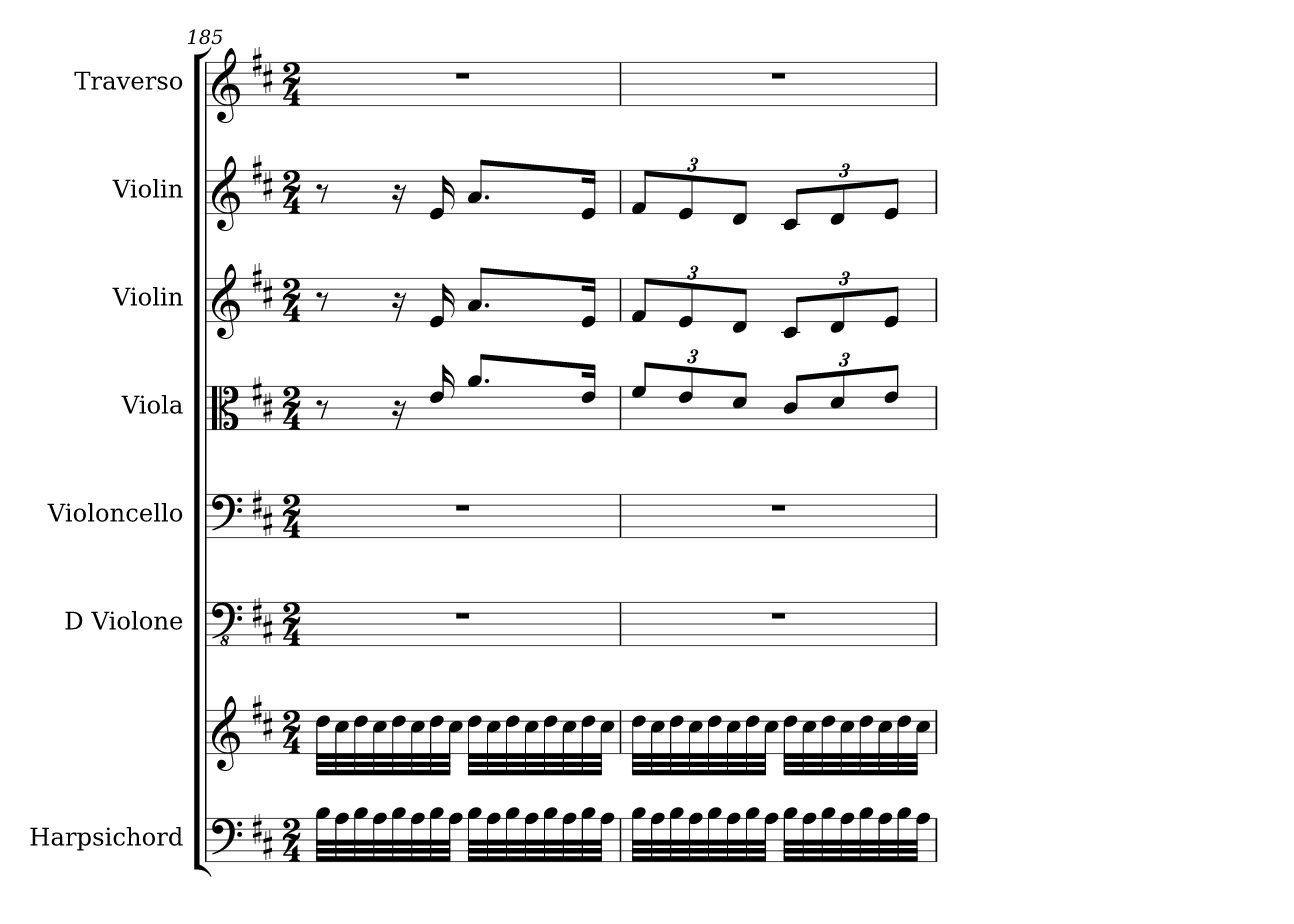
**kern	**kern	**kern	**kern	**kern	**kern	**kern	**kern
*part7	*part7	*part6	*part5	*part4	*part3	*part2	*part1
*staff8	*staff7	*staff6	*staff5	*staff4	*staff3	*staff2	*staff1
*I"Harpsichord	*	*I"D Violone	*I"Violoncello	*I"Viola	*I"Violin	*I"Violin	*I"Traverso
*I'Hch.	*	*I'D Vne.	*I'Vc.	*I'Vla.	*I'Vln.	*I'Vln.	*I'Trv.
!!LO:PB:g=z
*clefF4	*clefG2	*clefFv4	*clefF4	*clefC3	*clefG2	*clefG2	*clefG2
*	*	*ITrd7c12	*	*	*	*	*
*k[f#c#]	*k[f#c#]	*k[f#c#]	*k[f#c#]	*k[f#c#]	*k[f#c#]	*k[f#c#]	*k[f#c#]
*M2/4	*M2/4	*M2/4	*M2/4	*M2/4	*M2/4	*M2/4	*M2/4
=185	=185	=185	=185	=185	=185	=185	=185
32B\LLL	32dd\LLL	2r	2r	8r	8r	8r	2r
32A\	32cc#\	.	.	.	.	.	.
32B\	32dd\	.	.	.	.	.	.
32A\	32cc#\	.	.	.	.	.	.
32B\	32dd\	.	.	16r	16r	16r	.
32A\	32cc#\	.	.	.	.	.	.
32B\	32dd\	.	.	16e/	16e/	16e/	.
32A\JJJ	32cc#\JJJ	.	.	.	.	.	.
32B\LLL	32dd\LLL	.	.	8.a/L	8.a/L	8.a/L	.
32A\	32cc#\	.	.	.	.	.	.
32B\	32dd\	.	.	.	.	.	.
32A\	32cc#\	.	.	.	.	.	.
32B\	32dd\	.	.	.	.	.	.
32A\	32cc#\	.	.	.	.	.	.
32B\	32dd\	.	.	16e/Jk	16e/Jk	16e/Jk	.
32A\JJJ	32cc#\JJJ	.	.	.	.	.	.
=186	=186	=186	=186	=186	=186	=186	=186
*	*	*	*	*Xbrackettup	*Xbrackettup	*Xbrackettup	*
32B\LLL	32dd\LLL	2r	2r	12f#/L	12f#/L	12f#/L	2r
32A\	32cc#\	.	.	.	.	.	.
32B\	32dd\	.	.	.	.	.	.
.	.	.	.	12e/	12e/	12e/	.
32A\	32cc#\	.	.	.	.	.	.
32B\	32dd\	.	.	.	.	.	.
32A\	32cc#\	.	.	.	.	.	.
.	.	.	.	12d/J	12d/J	12d/J	.
32B\	32dd\	.	.	.	.	.	.
32A\JJJ	32cc#\JJJ	.	.	.	.	.	.
32B\LLL	32dd\LLL	.	.	12c#/L	12c#/L	12c#/L	.
32A\	32cc#\	.	.	.	.	.	.
32B\	32dd\	.	.	.	.	.	.
.	.	.	.	12d/	12d/	12d/	.
32A\	32cc#\	.	.	.	.	.	.
32B\	32dd\	.	.	.	.	.	.
32A\	32cc#\	.	.	.	.	.	.
.	.	.	.	12e/J	12e/J	12e/J	.
32B\	32dd\	.	.	.	.	.	.
32A\JJJ	32cc#\JJJ	.	.	.	.	.	.
=	=	=	=	=	=	=	=
*-	*-	*-	*-	*-	*-	*-	*-
